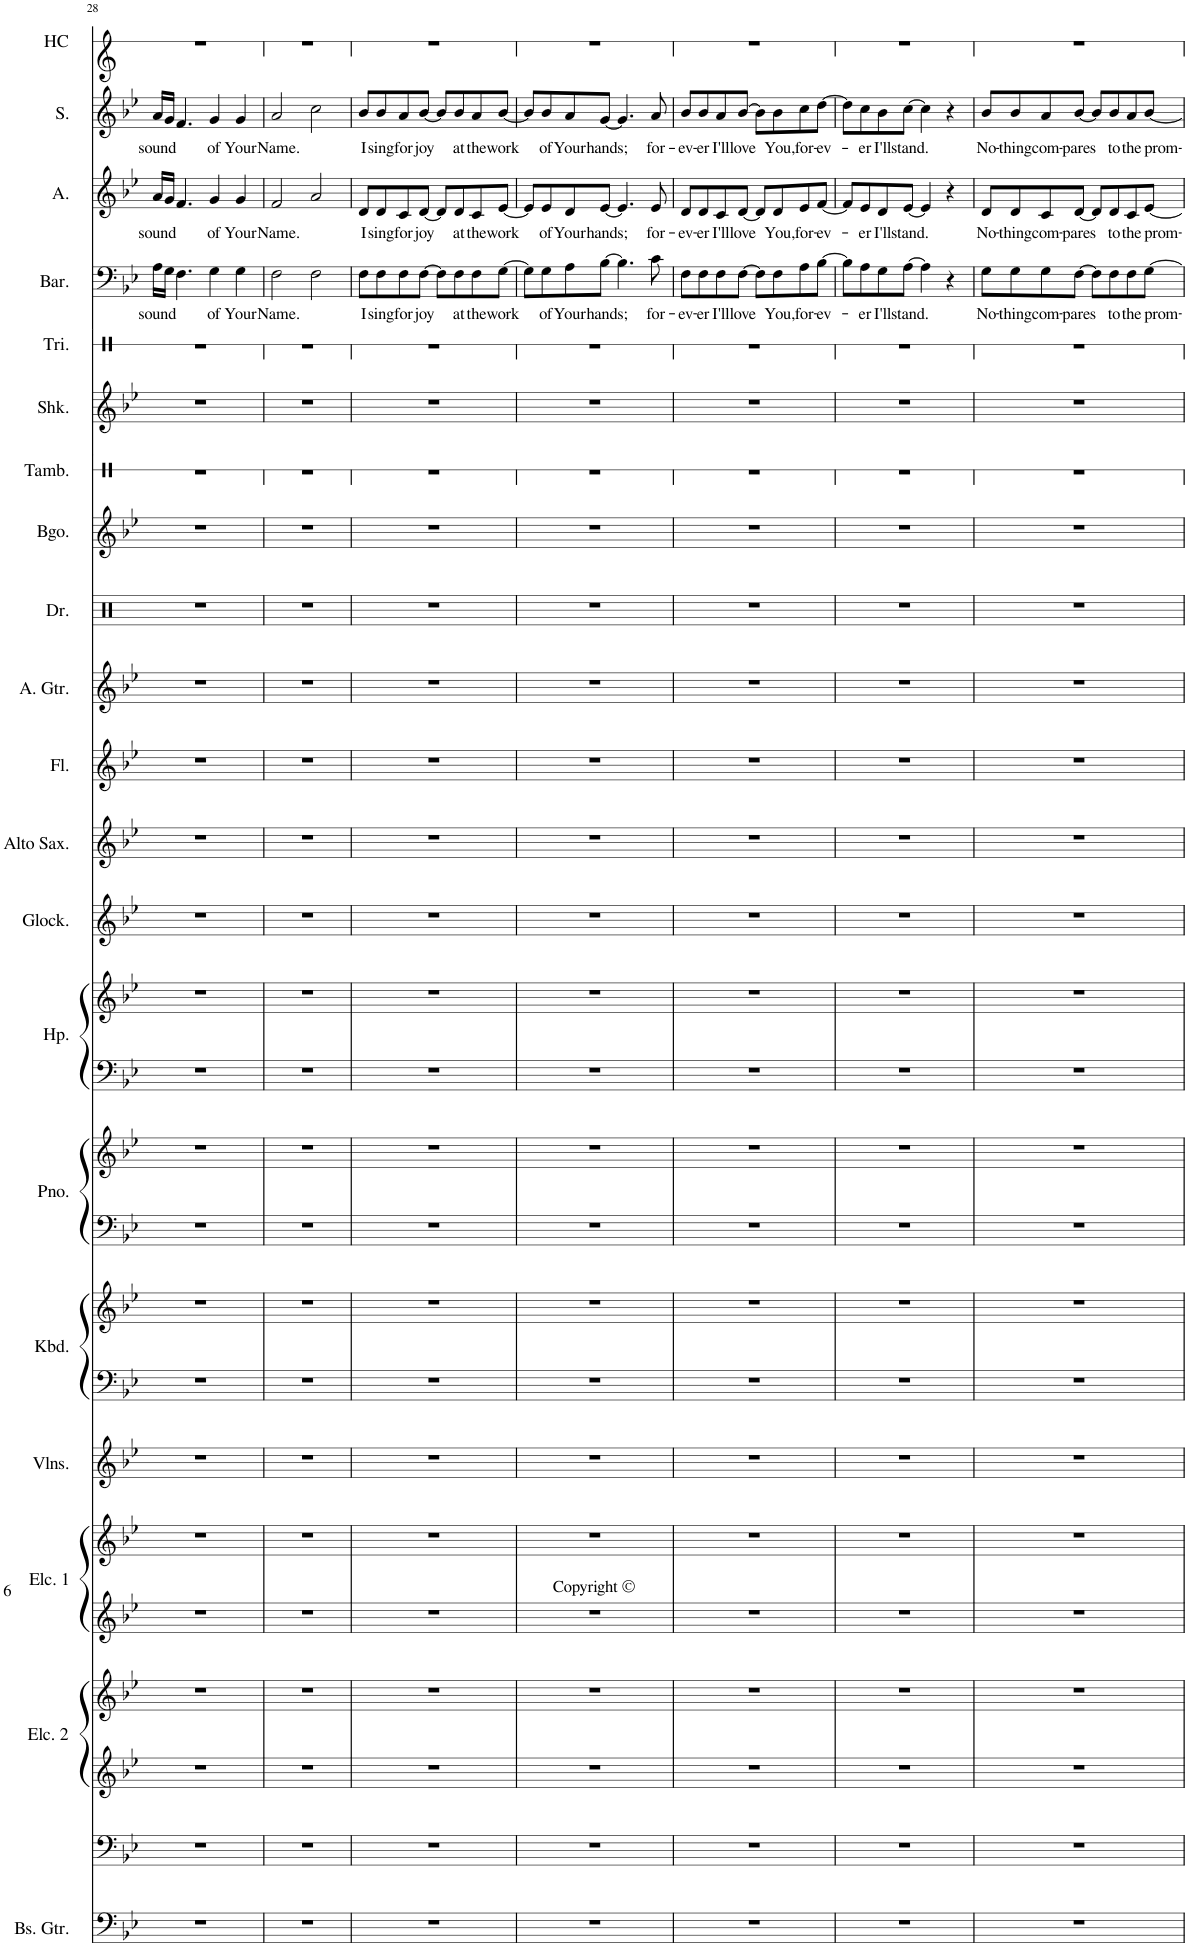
**kern	**kern	**kern	**kern	**kern	**kern	**kern	**kern	**kern	**kern	**kern	**kern	**kern	**kern	**kern	**kern	**kern	**kern	**kern	**kern	**kern	**kern	**kern	**text	**kern	**text	**kern	**text	**kern
*part21	*part20	*part19	*part19	*part18	*part18	*part17	*part16	*part16	*part15	*part15	*part14	*part14	*part13	*part12	*part11	*part10	*part9	*part8	*part7	*part6	*part5	*part4	*part4	*part3	*part3	*part2	*part2	*part1
*staff26	*staff25	*staff24	*staff23	*staff22	*staff21	*staff20	*staff19	*staff18	*staff17	*staff16	*staff15	*staff14	*staff13	*staff12	*staff11	*staff10	*staff9	*staff8	*staff7	*staff6	*staff5	*staff4	*staff4	*staff3	*staff3	*staff2	*staff2	*staff1
*I"Bass Guitar	*I"[Ped. [Organ pedals]]	*I"Electone 2	*	*I"Electone 1	*	*I"Violins	*I"Keyboard	*	*I"Piano	*	*I"Harp	*	*I"Glockenspiel	*I"Alto Saxophone	*I"Flute	*I"Acoustic Guitar	*I"Drum Set	*I"Bongo	*I"Tambourine	*I"Shaker	*I"Triangle	*I"Baritone	*	*I"Alto	*	*I"Soprano	*	*I"Hand Claps
*I'Bs. Gtr.	*	*I'Elc. 2	*	*I'Elc. 1	*	*I'Vlns.	*I'Kbd.	*	*I'Pno.	*	*I'Hp.	*	*I'Glock.	*I'Alto Sax.	*I'Fl.	*I'A. Gtr.	*I'Dr.	*I'Bgo.	*I'Tamb.	*I'Shk.	*I'Tri.	*I'Bar.	*	*I'A.	*	*I'S.	*	*I'HC
!!LO:PB:g=z
*clefF4	*clefF4	*clefG2	*clefG2	*clefG2	*clefG2	*clefG2	*clefF4	*clefG2	*clefF4	*clefG2	*clefF4	*clefG2	*clefG2	*clefG2	*clefG2	*clefG2	*clefX	*clefG2	*clefX	*clefG2	*clefX	*clefF4	*	*clefG2	*	*clefG2	*	*clefG2
*	*	*	*	*	*	*	*	*	*	*	*	*	*	*Trd5c9	*	*	*	*	*	*	*	*	*	*	*	*	*	*
*k[b-e-]	*k[b-e-]	*k[b-e-]	*k[b-e-]	*k[b-e-]	*k[b-e-]	*k[b-e-]	*k[b-e-]	*k[b-e-]	*k[b-e-]	*k[b-e-]	*k[b-e-]	*k[b-e-]	*k[b-e-]	*k[b-e-]	*k[b-e-]	*k[b-e-]	*k[]	*k[b-e-]	*k[]	*k[b-e-]	*k[]	*k[b-e-]	*	*k[b-e-]	*	*k[b-e-]	*	*k[]
*M4/4	*M4/4	*M4/4	*M4/4	*M4/4	*M4/4	*M4/4	*M4/4	*M4/4	*M4/4	*M4/4	*M4/4	*M4/4	*M4/4	*M4/4	*M4/4	*M4/4	*M4/4	*M4/4	*M4/4	*M4/4	*M4/4	*M4/4	*	*M4/4	*	*M4/4	*	*M4/4
=28	=28	=28	=28	=28	=28	=28	=28	=28	=28	=28	=28	=28	=28	=28	=28	=28	=28	=28	=28	=28	=28	=28	=28	=28	=28	=28	=28	=28
!	!	!	!	!	!	!	!	!	!	!	!	!	!	!	!	!	!	!	!	!	!	!	!LO:LY:b	!	!LO:LY:b	!	!LO:LY:b	!
1r	1r	1r	1r	1r	1r	1r	1r	1r	1r	1r	1r	1r	1r	1r	1r	1r	1r	1r	1r	1r	1r	16A\LL	sound	16a/LL	sound	16a/LL	sound	1r
.	.	.	.	.	.	.	.	.	.	.	.	.	.	.	.	.	.	.	.	.	.	16G\JJ	.	16g/JJ	.	16g/JJ	.	.
.	.	.	.	.	.	.	.	.	.	.	.	.	.	.	.	.	.	.	.	.	.	4.F\	.	4.f/	.	4.f/	.	.
!	!	!	!	!	!	!	!	!	!	!	!	!	!	!	!	!	!	!	!	!	!	!	!LO:LY:b	!	!LO:LY:b	!	!LO:LY:b	!
.	.	.	.	.	.	.	.	.	.	.	.	.	.	.	.	.	.	.	.	.	.	4G\	of	4g/	of	4g/	of	.
!	!	!	!	!	!	!	!	!	!	!	!	!	!	!	!	!	!	!	!	!	!	!	!LO:LY:b	!	!LO:LY:b	!	!LO:LY:b	!
.	.	.	.	.	.	.	.	.	.	.	.	.	.	.	.	.	.	.	.	.	.	4G\	Your	4g/	Your	4g/	Your	.
=29	=29	=29	=29	=29	=29	=29	=29	=29	=29	=29	=29	=29	=29	=29	=29	=29	=29	=29	=29	=29	=29	=29	=29	=29	=29	=29	=29	=29
!	!	!	!	!	!	!	!	!	!	!	!	!	!	!	!	!	!	!	!	!	!	!	!LO:LY:b	!	!LO:LY:b	!	!LO:LY:b	!
1r	1r	1r	1r	1r	1r	1r	1r	1r	1r	1r	1r	1r	1r	1r	1r	1r	1r	1r	1r	1r	1r	2F\	Name.	2f/	Name.	2a/	Name.	1r
.	.	.	.	.	.	.	.	.	.	.	.	.	.	.	.	.	.	.	.	.	.	2F\	.	2a/	.	2cc\	.	.
=30	=30	=30	=30	=30	=30	=30	=30	=30	=30	=30	=30	=30	=30	=30	=30	=30	=30	=30	=30	=30	=30	=30	=30	=30	=30	=30	=30	=30
!	!	!	!	!	!	!	!	!	!	!	!	!	!	!	!	!	!	!	!	!	!	!	!LO:LY:b	!	!LO:LY:b	!	!LO:LY:b	!
1r	1r	1r	1r	1r	1r	1r	1r	1r	1r	1r	1r	1r	1r	1r	1r	1r	1r	1r	1r	1r	1r	8F\L	I	8d/L	I	8b-/L	I	1r
!	!	!	!	!	!	!	!	!	!	!	!	!	!	!	!	!	!	!	!	!	!	!	!LO:LY:b	!	!LO:LY:b	!	!LO:LY:b	!
.	.	.	.	.	.	.	.	.	.	.	.	.	.	.	.	.	.	.	.	.	.	8F\	sing	8d/	sing	8b-/	sing	.
!	!	!	!	!	!	!	!	!	!	!	!	!	!	!	!	!	!	!	!	!	!	!	!LO:LY:b	!	!LO:LY:b	!	!LO:LY:b	!
.	.	.	.	.	.	.	.	.	.	.	.	.	.	.	.	.	.	.	.	.	.	8F\	for	8c/	for	8a/	for	.
!	!	!	!	!	!	!	!	!	!	!	!	!	!	!	!	!	!	!	!	!	!	!	!LO:LY:b	!	!LO:LY:b	!	!LO:LY:b	!
.	.	.	.	.	.	.	.	.	.	.	.	.	.	.	.	.	.	.	.	.	.	[8F\J	joy	[8d/J	joy	[8b-/J	joy	.
.	.	.	.	.	.	.	.	.	.	.	.	.	.	.	.	.	.	.	.	.	.	8F\L]	.	8d/L]	.	8b-/L]	.	.
!	!	!	!	!	!	!	!	!	!	!	!	!	!	!	!	!	!	!	!	!	!	!	!LO:LY:b	!	!LO:LY:b	!	!LO:LY:b	!
.	.	.	.	.	.	.	.	.	.	.	.	.	.	.	.	.	.	.	.	.	.	8F\	at	8d/	at	8b-/	at	.
!	!	!	!	!	!	!	!	!	!	!	!	!	!	!	!	!	!	!	!	!	!	!	!LO:LY:b	!	!LO:LY:b	!	!LO:LY:b	!
.	.	.	.	.	.	.	.	.	.	.	.	.	.	.	.	.	.	.	.	.	.	8F\	the	8c/	the	8a/	the	.
!	!	!	!	!	!	!	!	!	!	!	!	!	!	!	!	!	!	!	!	!	!	!	!LO:LY:b	!	!LO:LY:b	!	!LO:LY:b	!
.	.	.	.	.	.	.	.	.	.	.	.	.	.	.	.	.	.	.	.	.	.	[8G\J	work	[8e-/J	work	[8b-/J	work	.
=31	=31	=31	=31	=31	=31	=31	=31	=31	=31	=31	=31	=31	=31	=31	=31	=31	=31	=31	=31	=31	=31	=31	=31	=31	=31	=31	=31	=31
1r	1r	1r	1r	1r	1r	1r	1r	1r	1r	1r	1r	1r	1r	1r	1r	1r	1r	1r	1r	1r	1r	8G\L]	.	8e-/L]	.	8b-/L]	.	1r
!	!	!	!	!	!	!	!	!	!	!	!	!	!	!	!	!	!	!	!	!	!	!	!LO:LY:b	!	!LO:LY:b	!	!LO:LY:b	!
.	.	.	.	.	.	.	.	.	.	.	.	.	.	.	.	.	.	.	.	.	.	8G\	of	8e-/	of	8b-/	of	.
!	!	!	!	!	!	!	!	!	!	!	!	!	!	!	!	!	!	!	!	!	!	!	!LO:LY:b	!	!LO:LY:b	!	!LO:LY:b	!
.	.	.	.	.	.	.	.	.	.	.	.	.	.	.	.	.	.	.	.	.	.	8A\	Your	8d/	Your	8a/	Your	.
!	!	!	!	!	!	!	!	!	!	!	!	!	!	!	!	!	!	!	!	!	!	!	!LO:LY:b	!	!LO:LY:b	!	!LO:LY:b	!
.	.	.	.	.	.	.	.	.	.	.	.	.	.	.	.	.	.	.	.	.	.	[8B-\J	hands;	[8e-/J	hands;	[8g/J	hands;	.
.	.	.	.	.	.	.	.	.	.	.	.	.	.	.	.	.	.	.	.	.	.	4.B-\]	.	4.e-/]	.	4.g/]	.	.
!	!	!	!	!	!	!	!	!	!	!	!	!	!	!	!	!	!	!	!	!	!	!	!LO:LY:b	!	!LO:LY:b	!	!LO:LY:b	!
.	.	.	.	.	.	.	.	.	.	.	.	.	.	.	.	.	.	.	.	.	.	8c\	for-	8e-/	for-	8a/	for-	.
=32	=32	=32	=32	=32	=32	=32	=32	=32	=32	=32	=32	=32	=32	=32	=32	=32	=32	=32	=32	=32	=32	=32	=32	=32	=32	=32	=32	=32
!	!	!	!	!	!	!	!	!	!	!	!	!	!	!	!	!	!	!	!	!	!	!	!LO:LY:b	!	!LO:LY:b	!	!LO:LY:b	!
1r	1r	1r	1r	1r	1r	1r	1r	1r	1r	1r	1r	1r	1r	1r	1r	1r	1r	1r	1r	1r	1r	8F\L	-ev-	8d/L	-ev-	8b-/L	-ev-	1r
!	!	!	!	!	!	!	!	!	!	!	!	!	!	!	!	!	!	!	!	!	!	!	!LO:LY:b	!	!LO:LY:b	!	!LO:LY:b	!
.	.	.	.	.	.	.	.	.	.	.	.	.	.	.	.	.	.	.	.	.	.	8F\	-er	8d/	-er	8b-/	-er	.
!	!	!	!	!	!	!	!	!	!	!	!	!	!	!	!	!	!	!	!	!	!	!	!LO:LY:b	!	!LO:LY:b	!	!LO:LY:b	!
.	.	.	.	.	.	.	.	.	.	.	.	.	.	.	.	.	.	.	.	.	.	8F\	I'll	8c/	I'll	8a/	I'll	.
!	!	!	!	!	!	!	!	!	!	!	!	!	!	!	!	!	!	!	!	!	!	!	!LO:LY:b	!	!LO:LY:b	!	!LO:LY:b	!
.	.	.	.	.	.	.	.	.	.	.	.	.	.	.	.	.	.	.	.	.	.	[8F\J	love	[8d/J	love	[8b-/J	love	.
.	.	.	.	.	.	.	.	.	.	.	.	.	.	.	.	.	.	.	.	.	.	8F\L]	.	8d/L]	.	8b-\L]	.	.
!	!	!	!	!	!	!	!	!	!	!	!	!	!	!	!	!	!	!	!	!	!	!	!LO:LY:b	!	!LO:LY:b	!	!LO:LY:b	!
.	.	.	.	.	.	.	.	.	.	.	.	.	.	.	.	.	.	.	.	.	.	8F\	You,	8d/	You,	8b-\	You,	.
!	!	!	!	!	!	!	!	!	!	!	!	!	!	!	!	!	!	!	!	!	!	!	!LO:LY:b	!	!LO:LY:b	!	!LO:LY:b	!
.	.	.	.	.	.	.	.	.	.	.	.	.	.	.	.	.	.	.	.	.	.	8A\	for-	8e-/	for-	8cc\	for-	.
!	!	!	!	!	!	!	!	!	!	!	!	!	!	!	!	!	!	!	!	!	!	!	!LO:LY:b	!	!LO:LY:b	!	!LO:LY:b	!
.	.	.	.	.	.	.	.	.	.	.	.	.	.	.	.	.	.	.	.	.	.	[8B-\J	-ev-	[8f/J	-ev-	[8dd\J	-ev-	.
=33	=33	=33	=33	=33	=33	=33	=33	=33	=33	=33	=33	=33	=33	=33	=33	=33	=33	=33	=33	=33	=33	=33	=33	=33	=33	=33	=33	=33
1r	1r	1r	1r	1r	1r	1r	1r	1r	1r	1r	1r	1r	1r	1r	1r	1r	1r	1r	1r	1r	1r	8B-\L]	.	8f/L]	.	8dd\L]	.	1r
!	!	!	!	!	!	!	!	!	!	!	!	!	!	!	!	!	!	!	!	!	!	!	!LO:LY:b	!	!LO:LY:b	!	!LO:LY:b	!
.	.	.	.	.	.	.	.	.	.	.	.	.	.	.	.	.	.	.	.	.	.	8A\	-er	8e-/	-er	8cc\	-er	.
!	!	!	!	!	!	!	!	!	!	!	!	!	!	!	!	!	!	!	!	!	!	!	!LO:LY:b	!	!LO:LY:b	!	!LO:LY:b	!
.	.	.	.	.	.	.	.	.	.	.	.	.	.	.	.	.	.	.	.	.	.	8G\	I'll	8d/	I'll	8b-\	I'll	.
!	!	!	!	!	!	!	!	!	!	!	!	!	!	!	!	!	!	!	!	!	!	!	!LO:LY:b	!	!LO:LY:b	!	!LO:LY:b	!
.	.	.	.	.	.	.	.	.	.	.	.	.	.	.	.	.	.	.	.	.	.	[8A\J	stand.	[8e-/J	stand.	[8cc\J	stand.	.
.	.	.	.	.	.	.	.	.	.	.	.	.	.	.	.	.	.	.	.	.	.	4A\]	.	4e-/]	.	4cc\]	.	.
.	.	.	.	.	.	.	.	.	.	.	.	.	.	.	.	.	.	.	.	.	.	4r	.	4r	.	4r	.	.
=34	=34	=34	=34	=34	=34	=34	=34	=34	=34	=34	=34	=34	=34	=34	=34	=34	=34	=34	=34	=34	=34	=34	=34	=34	=34	=34	=34	=34
!	!	!	!	!	!	!	!	!	!	!	!	!	!	!	!	!	!	!	!	!	!	!	!LO:LY:b	!	!LO:LY:b	!	!LO:LY:b	!
1r	1r	1r	1r	1r	1r	1r	1r	1r	1r	1r	1r	1r	1r	1r	1r	1r	1r	1r	1r	1r	1r	8G\L	No-	8d/L	No-	8b-/L	No-	1r
!	!	!	!	!	!	!	!	!	!	!	!	!	!	!	!	!	!	!	!	!	!	!	!LO:LY:b	!	!LO:LY:b	!	!LO:LY:b	!
.	.	.	.	.	.	.	.	.	.	.	.	.	.	.	.	.	.	.	.	.	.	8G\	-thing	8d/	-thing	8b-/	-thing	.
!	!	!	!	!	!	!	!	!	!	!	!	!	!	!	!	!	!	!	!	!	!	!	!LO:LY:b	!	!LO:LY:b	!	!LO:LY:b	!
.	.	.	.	.	.	.	.	.	.	.	.	.	.	.	.	.	.	.	.	.	.	8G\	com-	8c/	com-	8a/	com-	.
!	!	!	!	!	!	!	!	!	!	!	!	!	!	!	!	!	!	!	!	!	!	!	!LO:LY:b	!	!LO:LY:b	!	!LO:LY:b	!
.	.	.	.	.	.	.	.	.	.	.	.	.	.	.	.	.	.	.	.	.	.	[8F\J	-pares	[8d/J	-pares	[8b-/J	-pares	.
.	.	.	.	.	.	.	.	.	.	.	.	.	.	.	.	.	.	.	.	.	.	8F\L]	.	8d/L]	.	8b-/L]	.	.
!	!	!	!	!	!	!	!	!	!	!	!	!	!	!	!	!	!	!	!	!	!	!	!LO:LY:b	!	!LO:LY:b	!	!LO:LY:b	!
.	.	.	.	.	.	.	.	.	.	.	.	.	.	.	.	.	.	.	.	.	.	8F\	to	8d/	to	8b-/	to	.
!	!	!	!	!	!	!	!	!	!	!	!	!	!	!	!	!	!	!	!	!	!	!	!LO:LY:b	!	!LO:LY:b	!	!LO:LY:b	!
.	.	.	.	.	.	.	.	.	.	.	.	.	.	.	.	.	.	.	.	.	.	8F\	the	8c/	the	8a/	the	.
!	!	!	!	!	!	!	!	!	!	!	!	!	!	!	!	!	!	!	!	!	!	!	!LO:LY:b	!	!LO:LY:b	!	!LO:LY:b	!
.	.	.	.	.	.	.	.	.	.	.	.	.	.	.	.	.	.	.	.	.	.	[8G\J	prom-	[8e-/J	prom-	[8b-/J	prom-	.
=	=	=	=	=	=	=	=	=	=	=	=	=	=	=	=	=	=	=	=	=	=	=	=	=	=	=	=	=
*-	*-	*-	*-	*-	*-	*-	*-	*-	*-	*-	*-	*-	*-	*-	*-	*-	*-	*-	*-	*-	*-	*-	*-	*-	*-	*-	*-	*-
